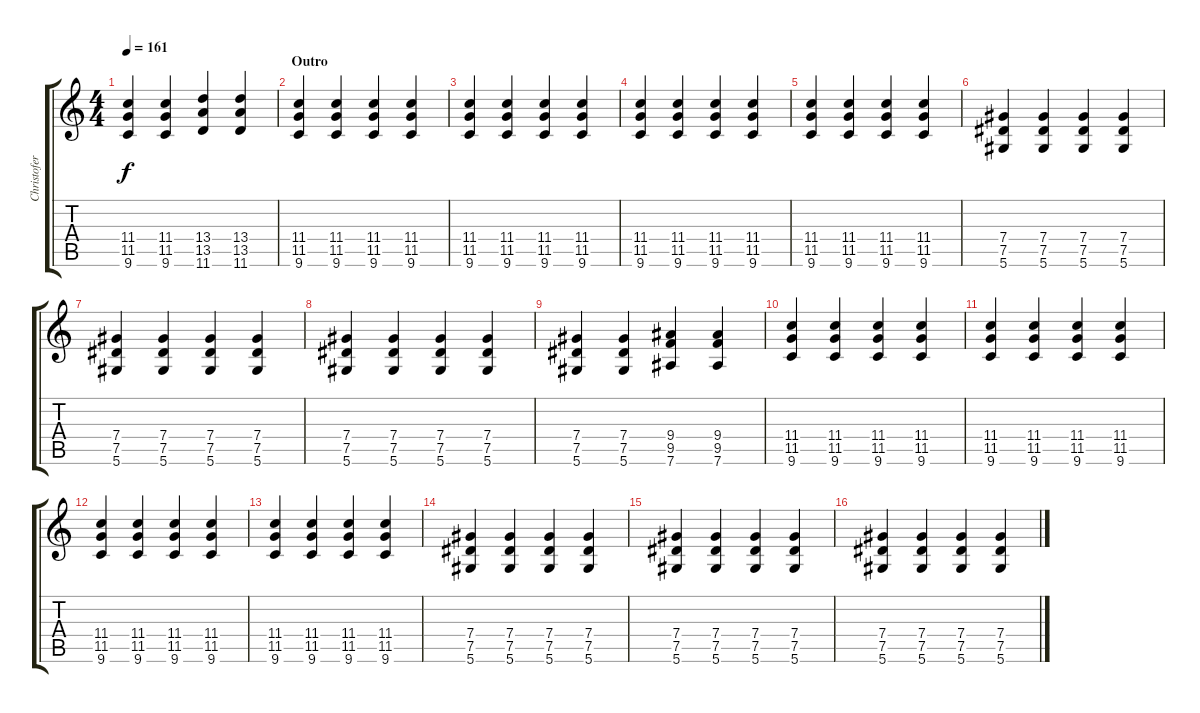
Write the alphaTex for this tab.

\track ("Christofer Johnsson" "Christofer") {instrument overdrivenguitar}
\staff {score tabs}
\tuning (Eb4 Bb3 Gb3 Db3 Ab2 Eb2) {hide}
\ts (4 4)
\tempo 161
\clef g2
\ks c
(11.4 11.5 9.6).4{dy f} (11.4 11.5 9.6).4 (13.4 13.5 11.6).4 (13.4 13.5 11.6).4 |
\section ("" "Outro")
(11.4 11.5 9.6).4 (11.4 11.5 9.6).4 (11.4 11.5 9.6).4 (11.4 11.5 9.6).4 |
(11.4 11.5 9.6).4 (11.4 11.5 9.6).4 (11.4 11.5 9.6).4 (11.4 11.5 9.6).4 |
(11.4 11.5 9.6).4 (11.4 11.5 9.6).4 (11.4 11.5 9.6).4 (11.4 11.5 9.6).4 |
(11.4 11.5 9.6).4 (11.4 11.5 9.6).4 (11.4 11.5 9.6).4 (11.4 11.5 9.6).4 |
(7.4 7.5 5.6).4 (7.4 7.5 5.6).4 (7.4 7.5 5.6).4 (7.4 7.5 5.6).4 |
(7.4 7.5 5.6).4 (7.4 7.5 5.6).4 (7.4 7.5 5.6).4 (7.4 7.5 5.6).4 |
(7.4 7.5 5.6).4 (7.4 7.5 5.6).4 (7.4 7.5 5.6).4 (7.4 7.5 5.6).4 |
(7.4 7.5 5.6).4 (7.4 7.5 5.6).4 (9.4 9.5 7.6).4 (9.4 9.5 7.6).4 |
(11.4 11.5 9.6).4 (11.4 11.5 9.6).4 (11.4 11.5 9.6).4 (11.4 11.5 9.6).4 |
(11.4 11.5 9.6).4 (11.4 11.5 9.6).4 (11.4 11.5 9.6).4 (11.4 11.5 9.6).4 |
(11.4 11.5 9.6).4 (11.4 11.5 9.6).4 (11.4 11.5 9.6).4 (11.4 11.5 9.6).4 |
(11.4 11.5 9.6).4 (11.4 11.5 9.6).4 (11.4 11.5 9.6).4 (11.4 11.5 9.6).4 |
(7.4 7.5 5.6).4 (7.4 7.5 5.6).4 (7.4 7.5 5.6).4 (7.4 7.5 5.6).4 |
(7.4 7.5 5.6).4 (7.4 7.5 5.6).4 (7.4 7.5 5.6).4 (7.4 7.5 5.6).4 |
(7.4 7.5 5.6).4 (7.4 7.5 5.6).4 (7.4 7.5 5.6).4 (7.4 7.5 5.6).4
